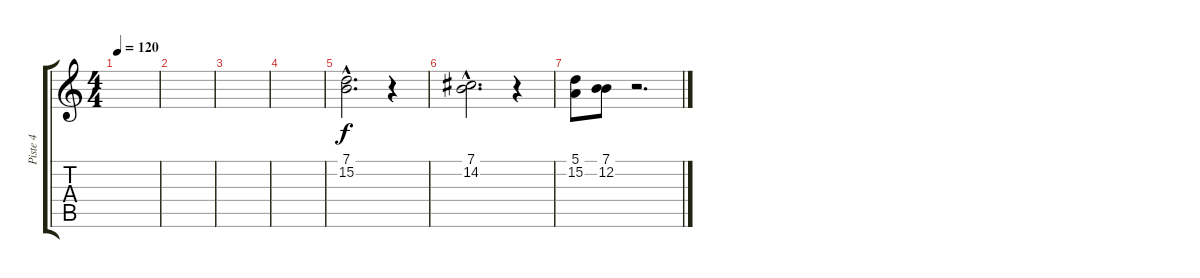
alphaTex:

\track ("Piste 4" "Piste 4") {instrument lead4chiff}
\staff {score tabs}
\tuning (E4 B3 G3 D3 A2 E2) {hide}
\ts (4 4)
\tempo 120
\clef g2
\ks c
|
|
|
|
(7.1{hac} 15.2{hac}).2{d} r.4 |
(7.1{hac} 14.2{hac}).2{d} r.4 |
(5.1 15.2).8 (7.1 12.2).8 r.2{d}
